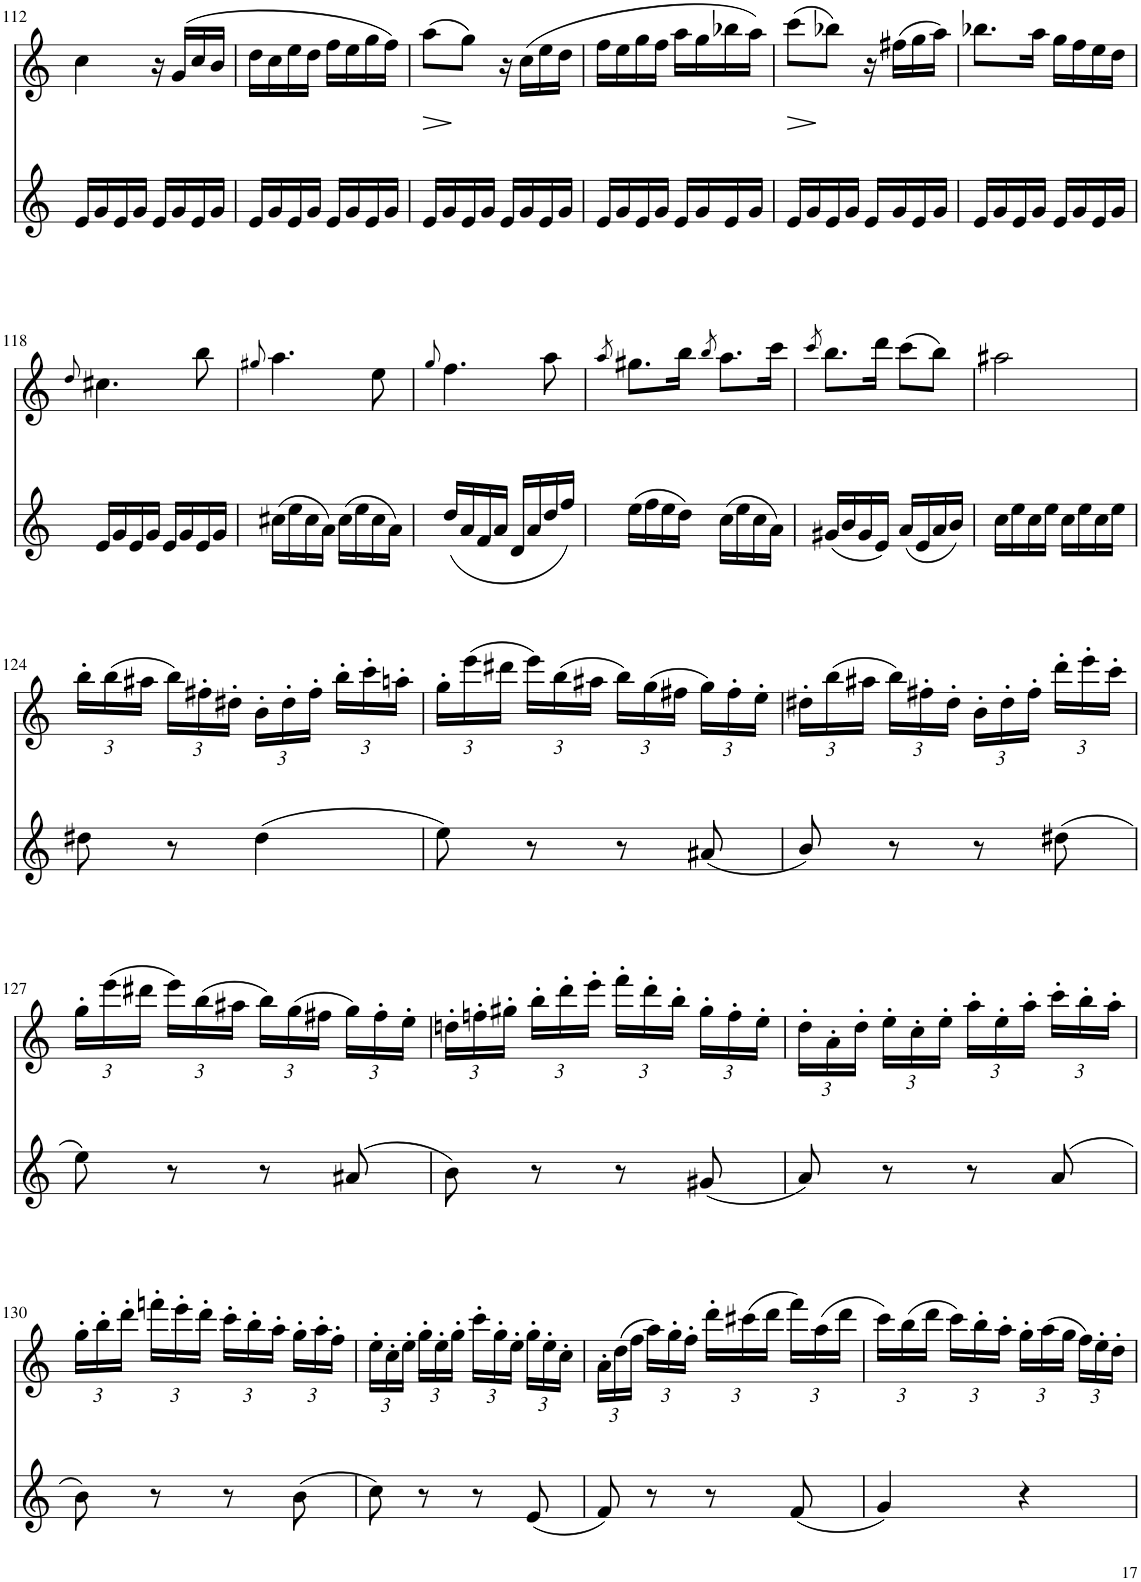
**kern	**kern	**dynam
*part2	*part1	*part1
*staff2	*staff1	*staff1
*I"Flöte	*I"Flöte 1	*
*I'Fl	*I'Fl	*
!!LO:PB:g=z
*clefG2	*clefG2	*
*k[]	*k[]	*
*M2/4	*M2/4	*
=112	=112	=112
16e/LL	4cc\	.
16g/	.	.
16e/	.	.
16g/JJ	.	.
16e/LL	16r	.
16g/	(16g/LL	.
16e/	16cc/	.
16g/JJ	16b/JJ	.
=113	=113	=113
16e/LL	16dd\LL	.
16g/	16cc\	.
16e/	16ee\	.
16g/JJ	16dd\JJ	.
16e/LL	16ff\LL	.
16g/	16ee\	.
16e/	16gg\	.
16g/JJ	16ff\JJ)	.
=114	=114	=114
!	!	!LO:HP:b
16e/LL	(8aa\L	>
16g/	.	.
16e/	8gg\J)	.
16g/JJ	.	.
16e/LL	16r	.
16g/	(16cc\LL	.
16e/	16ee\	.
16g/JJ	16dd\JJ	.
=115	=115	=115
16e/LL	16ff\LL	.
16g/	16ee\	.
16e/	16gg\	.
16g/JJ	16ff\JJ	.
16e/LL	16aa\LL	.
16g/	16gg\	.
16e/	16bb-X\	.
16g/JJ	16aa\JJ)	.
=116	=116	=116
16e/LL	(8ccc\L	.
16g/	.	.
16e/	8bb-X\J)	]
16g/JJ	.	.
16e/LL	16r	.
16g/	(16ff#X\LL	.
16e/	16gg\	.
16g/JJ	16aa\JJ)	.
=117	=117	=117
16e/LL	8.bb-X\L	.
16g/	.	.
16e/	.	.
16g/JJ	16aa\Jk	.
16e/LL	16gg\LL	.
16g/	16ff\	.
16e/	16ee\	.
16g/JJ	16dd\JJ	.
!!LO:LB:g=z
=118	=118	=118
.	8qdd/	.
16e/LL	4.cc#X\	.
16g/	.	.
16e/	.	.
16g/JJ	.	.
16e/LL	.	.
16g/	.	.
16e/	8bb\	.
16g/JJ	.	.
=119	=119	=119
.	8qgg#X/	.
(16cc#X\LL	4.aa\	.
16ee\	.	.
16cc#\	.	.
16a\JJ)	.	.
(16cc#\LL	.	.
16ee\	.	.
16cc#\	8ee\	.
16a\JJ)	.	.
=120	=120	=120
.	8qgg/	.
(16dd/LL	4.ff\	.
16a/	.	.
16f/	.	.
16a/JJ	.	.
16d/LL	.	.
16a/	.	.
16dd/	8aa\	.
16ff/JJ)	.	.
=121	=121	=121
.	8qaa/	.
(16ee\LL	8.gg#X\L	.
16ff\	.	.
16ee\	.	.
16dd\JJ)	16bb\Jk	.
.	8qbb/	.
(16cc\LL	8.aa\L	.
16ee\	.	.
16cc\	.	.
16a\JJ)	16ccc\Jk	.
=122	=122	=122
.	8qccc/	.
(16g#X/LL	8.bb\L	.
16b/	.	.
16g#/	.	.
16e/JJ)	16ddd\Jk	.
(16a/LL	(8ccc\L	.
16e/	.	.
16a/	8bb\J)	.
16b/JJ)	.	.
=123	=123	=123
16cc\LL	2aa#X\	.
16ee\	.	.
16cc\	.	.
16ee\JJ	.	.
16cc\LL	.	.
16ee\	.	.
16cc\	.	.
16ee\JJ	.	.
!!LO:LB:g=z
=124	=124	=124
*	*Xbrackettup	*
8dd#X\	24bb'\LL	.
.	(24bb\	.
.	24aa#X\JJ	.
8r	24bb\LL)	.
.	24ff#X'\	.
.	24dd#X'\JJ	.
(4dd#\	24b'\LL	.
.	24dd#'\	.
.	24ff#'\JJ	.
.	24bb'\LL	.
.	24ccc'\	.
.	24aan'\JJ	.
=125	=125	=125
8ee\)	24gg'\LL	.
.	(24eee\	.
.	24ddd#X\JJ	.
8r	24eee\LL)	.
.	(24bb\	.
.	24aa#X\JJ	.
8r	24bb\LL)	.
.	(24gg\	.
.	24ff#X\JJ	.
(8a#X/	24gg\LL)	.
.	24ff#'\	.
.	24ee'\JJ	.
=126	=126	=126
8b/)	24dd#X'\LL	.
.	(24bb\	.
.	24aa#X\JJ	.
8r	24bb\LL)	.
.	24ff#X'\	.
.	24dd#'\JJ	.
8r	24b'\LL	.
.	24dd#'\	.
.	24ff#'\JJ	.
(8dd#X\	24ddd'\LL	.
.	24eee'\	.
.	24ccc'\JJ	.
!!LO:LB:g=z
=127	=127	=127
8ee\)	24gg'\LL	.
.	(24eee\	.
.	24ddd#X\JJ	.
8r	24eee\LL)	.
.	(24bb\	.
.	24aa#X\JJ	.
8r	24bb\LL)	.
.	(24gg\	.
.	24ff#X\JJ	.
(8a#X/	24gg\LL)	.
.	24ff#'\	.
.	24ee'\JJ	.
=128	=128	=128
8b\)	24ddn'\LL	.
.	24ffn'\	.
.	24gg#X'\JJ	.
8r	24bb'\LL	.
.	24ddd'\	.
.	24eee'\JJ	.
8r	24fff'\LL	.
.	24ddd'\	.
.	24bb'\JJ	.
(8g#X/	24gg#'\LL	.
.	24ff'\	.
.	24ee'\JJ	.
=129	=129	=129
8a/)	24dd'\LL	.
.	24a'\	.
.	24dd'\JJ	.
8r	24ee'\LL	.
.	24cc'\	.
.	24ee'\JJ	.
8r	24aa'\LL	.
.	24ee'\	.
.	24aa'\JJ	.
(8a/	24ccc'\LL	.
.	24bb'\	.
.	24aa'\JJ	.
!!LO:LB:g=z
=130	=130	=130
8b\)	24gg'\LL	.
.	24bb'\	.
.	24ddd'\JJ	.
8r	24fffn'\LL	.
.	24eee'\	.
.	24ddd'\JJ	.
8r	24ccc'\LL	.
.	24bb'\	.
.	24aa'\JJ	.
(8b\	24gg'\LL	.
.	24aa'\	.
.	24ff'\JJ	.
=131	=131	=131
8cc\)	24ee'\LL	.
.	24cc'\	.
.	24ee'\JJ	.
8r	24gg'\LL	.
.	24ee'\	.
.	24gg'\JJ	.
8r	24ccc'\LL	.
.	24gg'\	.
.	24ee'\JJ	.
(8e/	24gg'\LL	.
.	24ee'\	.
.	24cc'\JJ	.
=132	=132	=132
8f/)	24a'\LL	.
.	(24dd\	.
.	24ff\JJ	.
8r	24aa\LL)	.
.	24gg'\	.
.	24ff'\JJ	.
8r	24ddd'\LL	.
.	(24ccc#X\	.
.	24ddd\JJ	.
(8f/	24fff\LL)	.
.	(24aa\	.
.	24ddd\JJ	.
=133	=133	=133
4g/)	24ccc\LL)	.
.	(24bb\	.
.	24ddd\JJ	.
.	24ccc\LL)	.
.	24bb'\	.
.	24aa'\JJ	.
4r	24gg'\LL	.
.	(24aa\	.
.	24gg\JJ	.
.	24ff\LL)	.
.	24ee'\	.
.	24dd'\JJ	.
=	=	=
*-	*-	*-
